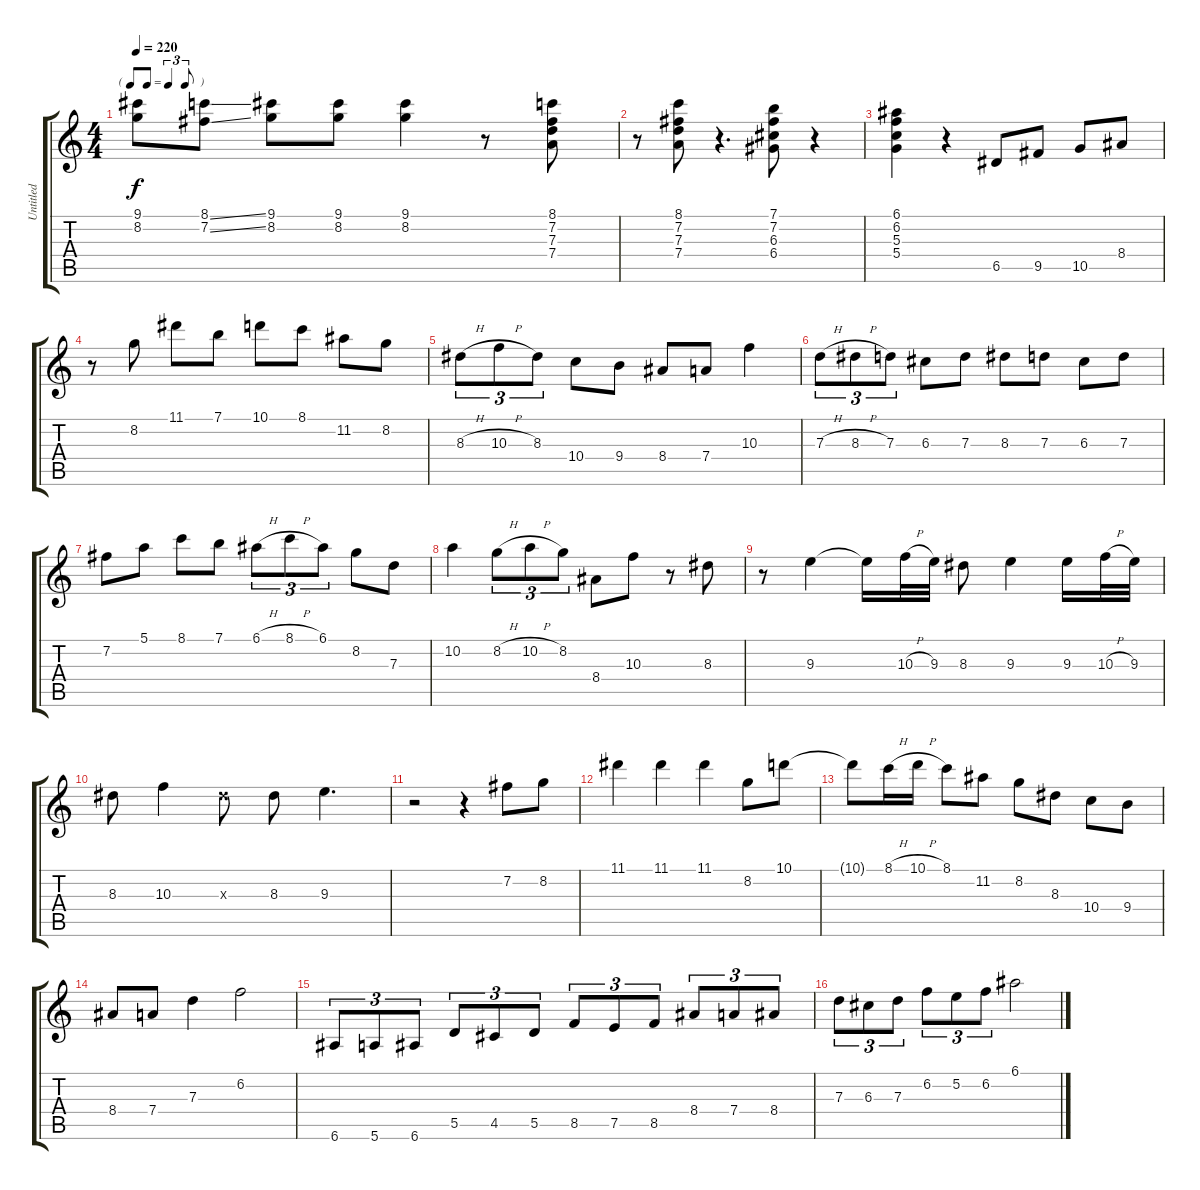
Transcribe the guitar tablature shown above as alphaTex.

\track ("Untitled" "Untitled") {instrument acousticguitarsteel}
\staff {score tabs}
\tuning (E4 B3 G3 D3 A2 E2) {hide}
\ts (4 4)
\tf triplet8th
\tempo 220
\clef g2
\ks c
(9.1 8.2).8{dy f} (8.1{ss} 7.2{ss}).8 (9.1 8.2).8 (9.1 8.2).8 (9.1 8.2).4 r.8 (8.1 7.2 7.3 7.4).8 |
r.8 (8.1 7.2 7.3 7.4).8 r.4{d} (7.1 7.2 6.3 6.4).8 r.4 |
(6.1 6.2 5.3 5.4).4 r.4 6.5.8 9.5.8 10.5.8 8.4.8 |
r.8 8.2.8 11.1.8 7.1.8 10.1.8 8.1.8 11.2.8 8.2.8 |
8.3{h}.8{tu (3 2)} 10.3{h}.8{tu (3 2)} 8.3.8{tu (3 2)} 10.4.8 9.4.8 8.4.8 7.4.8 10.3.4 |
7.3{h}.8{tu (3 2)} 8.3{h}.8{tu (3 2)} 7.3.8{tu (3 2)} 6.3.8 7.3.8 8.3.8 7.3.8 6.3.8 7.3.8 |
7.2.8 5.1.8 8.1.8 7.1.8 6.1{h}.8{tu (3 2)} 8.1{h}.8{tu (3 2)} 6.1.8{tu (3 2)} 8.2.8 7.3.8 |
10.2.4 8.2{h}.8{tu (3 2)} 10.2{h}.8{tu (3 2)} 8.2.8{tu (3 2)} 8.4.8 10.3.8 r.8 8.3.8 |
r.8 9.3.4 9.3{t}.16 10.3{h}.32 9.3.32 8.3.8 9.3.4 9.3.16 10.3{h}.32 9.3.32 |
8.3.8 10.3.4 8.3{x}.8 8.3.8 9.3.4{d} |
r.2 r.4 7.2.8 8.2.8 |
11.1.4 11.1.4 11.1.4 8.2.8 10.1.8 |
10.1{t}.8 8.1{h}.16 10.1{h}.16 8.1.8 11.2.8 8.2.8 8.3.8 10.4.8 9.4.8 |
8.4.8 7.4.8 7.3.4 6.2.2 |
6.6.8{tu (3 2)} 5.6.8{tu (3 2)} 6.6.8{tu (3 2)} 5.5.8{tu (3 2)} 4.5.8{tu (3 2)} 5.5.8{tu (3 2)} 8.5.8{tu (3 2)} 7.5.8{tu (3 2)} 8.5.8{tu (3 2)} 8.4.8{tu (3 2)} 7.4.8{tu (3 2)} 8.4.8{tu (3 2)} |
7.3.8{tu (3 2)} 6.3.8{tu (3 2)} 7.3.8{tu (3 2)} 6.2.8{tu (3 2)} 5.2.8{tu (3 2)} 6.2.8{tu (3 2)} 6.1.2
